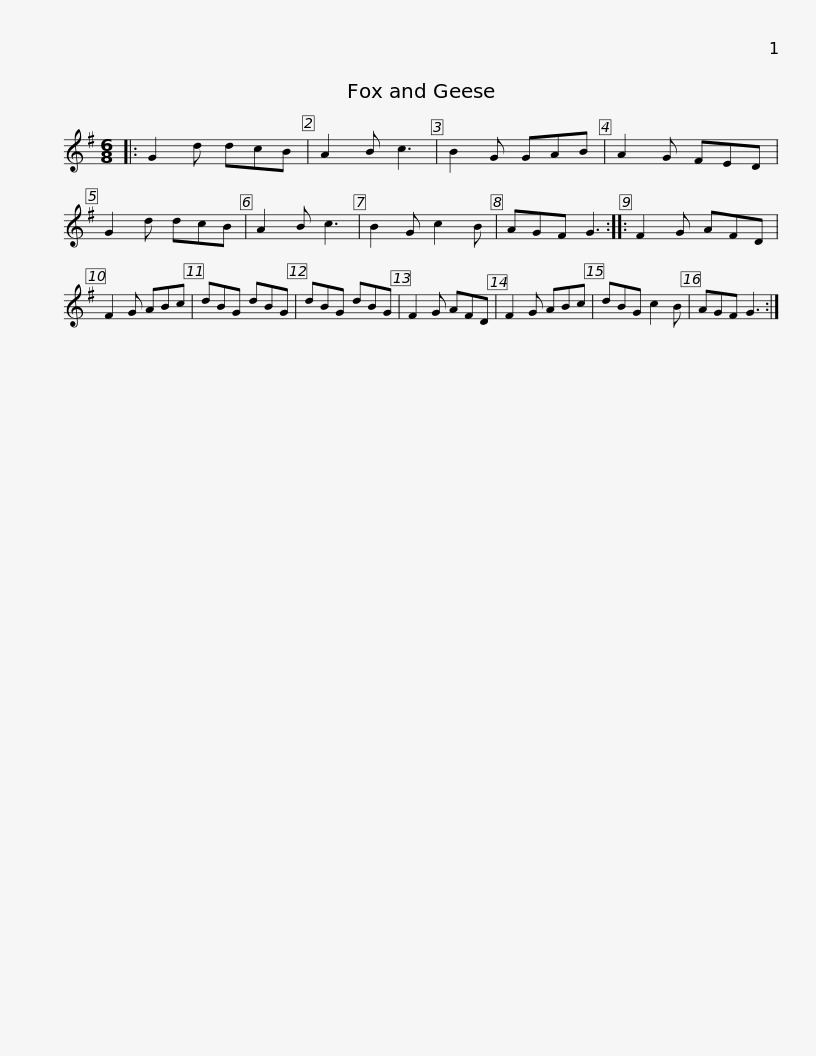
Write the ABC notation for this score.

X:1
L:1/8
M:6/8
I:linebreak $
K:G
V:1 treble
V:1
|: G2 d dcB | A2 B c3 | B2 G GAB | A2 G FED | G2 d dcB | %5
 A2 B c3 | B2 G c2 B | AGF G3 ::$ F2 G AFD | F2 G ABc | %10
 dBG dBG | dBG dBG | F2 G AFD | F2 G ABc | dBG c2 B | %15
 AGF G3 :| %16
